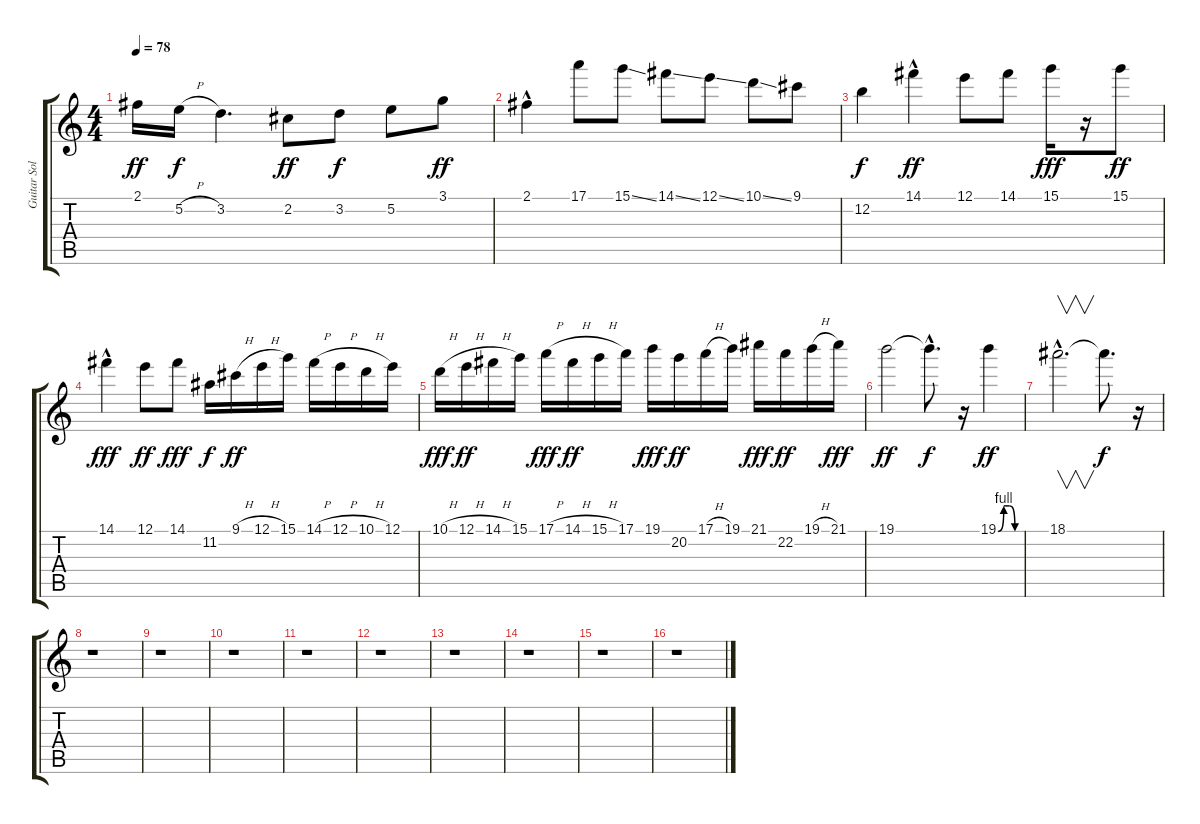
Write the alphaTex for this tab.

\track ("Guitar Solo 2" "Guitar Sol") {instrument distortionguitar}
\staff {score tabs}
\tuning (E4 B3 G3 D3 A2 E2) {hide}
\ts (4 4)
\tempo 78
\clef g2
\ks c
2.1.16{dy ff} 5.2{h}.16{dy f} 3.2.4{d} 2.2.8{dy ff} 3.2.8{dy f} 5.2.8 3.1.8{dy ff} |
2.1{hac}.4 17.1.8 15.1{ss}.8 14.1{ss}.8 12.1{ss}.8 10.1{ss}.8 9.1.8 |
12.2.4{dy f} 14.1{hac}.4{dy ff} 12.1.8 14.1.8 15.1.16{dy fff} r.16 15.1.8{dy ff} |
14.1{hac}.4{dy fff} 12.1.8{dy ff} 14.1.8{dy fff} 11.2.16{dy f} 9.1{h}.16{dy ff} 12.1{h}.16 15.1.16 14.1{h}.16 12.1{h}.16 10.1{h}.16 12.1.16 |
10.1{h}.16{dy fff} 12.1{h}.16{dy ff} 14.1{h}.16 15.1.16 17.1{h}.16{dy fff} 14.1{h}.16{dy ff} 15.1{h}.16 17.1.16 19.1.16{dy fff} 20.2.16{dy ff} 17.1{h}.16 19.1.16 21.1.16{dy fff} 22.2.16{dy ff} 19.1{h}.16 21.1.16{dy fff} |
19.1.2{dy ff} 19.1{hac t}.8{d dy f} r.16 19.1{be (custom 0 0 15 4 30 4 45 0 60 0)}.4{dy ff} |
18.1{hac}.2{v d} 18.1{t}.8{d dy f} r.16 |
r.1 |
r.1 |
r.1 |
r.1 |
r.1 |
r.1 |
r.1 |
r.1 |
r.1
